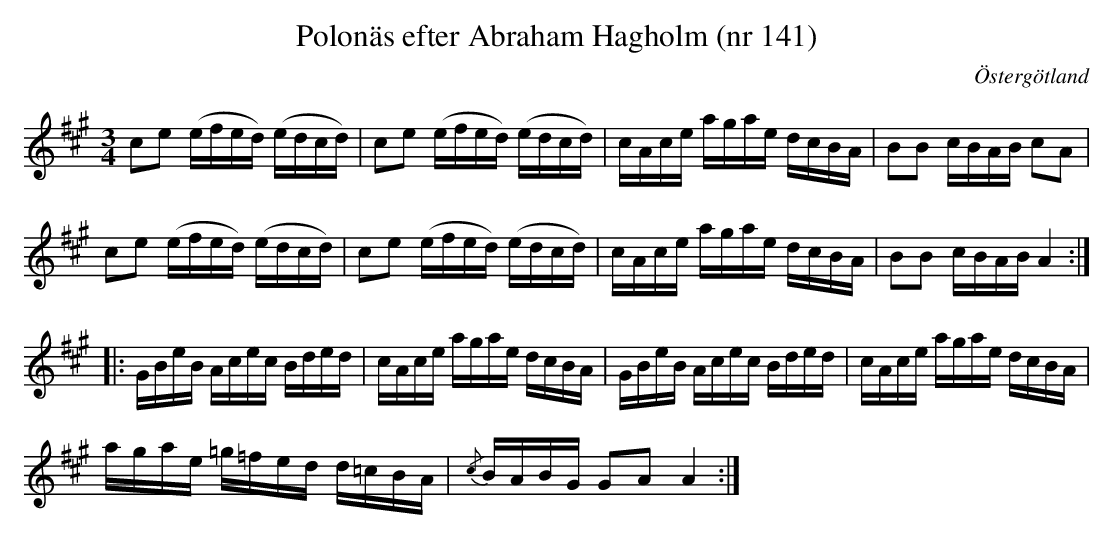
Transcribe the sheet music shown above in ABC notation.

X:1
T: Polonäs efter Abraham Hagholm (nr 141)
O: Östergötland
M: 3/4
L: 1/16
K: A
c2e2 (efed) (edcd) | c2e2 (efed) (edcd) | cAce agae dcBA | B2B2 cBAB c2A2 |
c2e2 (efed) (edcd) | c2e2 (efed) (edcd) | cAce agae dcBA | B2B2 cBAB A4 ::
GBeB Acec Bded | cAce agae dcBA | GBeB Acec Bded | cAce agae dcBA |
agae =g=fed d=cBA | {/c}BABG G2A2 A4 :|
